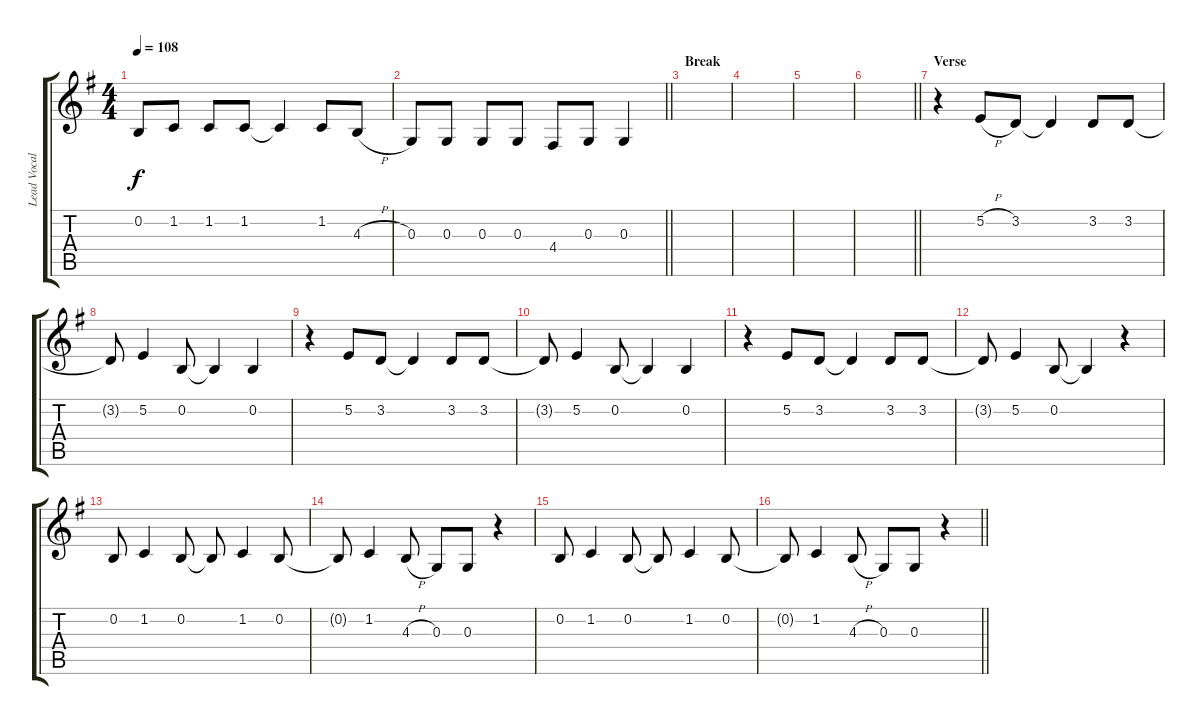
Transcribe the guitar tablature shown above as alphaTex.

\track ("Lead Vocals" "Lead Vocal") {instrument altosax}
\staff {score tabs}
\tuning (E4 B3 G3 D3 A2 E2) {hide}
\ts (4 4)
\tempo 108
\clef g2
\ks g
0.2.8{dy f} 1.2.8 1.2.8 1.2.8 1.2{t}.4 1.2.8 4.3{h}.8 |
\barLineRight lightlight
0.3.8 0.3.8 0.3.8 0.3.8 4.4.8 0.3.8 0.3.4 |
\section ("" "Break")
|
|
|
\barLineRight lightlight
|
\section ("" "Verse")
r.4 5.2{h}.8 3.2.8 3.2{t}.4 3.2.8 3.2.8 |
3.2{t}.8 5.2.4 0.2.8 0.2{t}.4 0.2.4 |
r.4 5.2.8 3.2.8 3.2{t}.4 3.2.8 3.2.8 |
3.2{t}.8 5.2.4 0.2.8 0.2{t}.4 0.2.4 |
r.4 5.2.8 3.2.8 3.2{t}.4 3.2.8 3.2.8 |
3.2{t}.8 5.2.4 0.2.8 0.2{t}.4 r.4 |
0.2.8 1.2.4 0.2.8 0.2{t}.8 1.2.4 0.2.8 |
0.2{t}.8 1.2.4 4.3{h}.8 0.3.8 0.3.8 r.4 |
0.2.8 1.2.4 0.2.8 0.2{t}.8 1.2.4 0.2.8 |
\barLineRight lightlight
0.2{t}.8 1.2.4 4.3{h}.8 0.3.8 0.3.8 r.4
